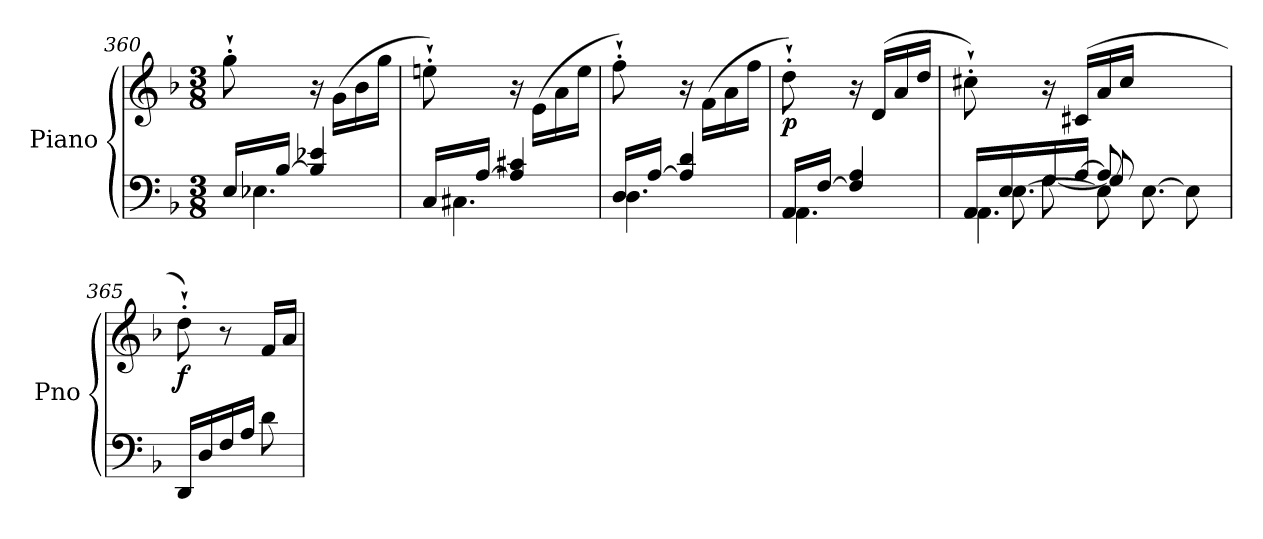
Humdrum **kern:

**kern	**kern	**dynam
*part1	*part1	*part1
*staff2	*staff1	*staff1/2
*I"Piano	*	*
*I'Pno	*	*
!!LO:PB:g=z
*clefF4	*clefG2	*
*k[b-]	*k[b-]	*
*M3/8	*M3/8	*
=360	=360	=360
*^	*	*
16E/LL	4.E-X\	8gg`'\	.
[16B-/JJ	.	.	.
4B-/] 4e-X/	.	16r	.
.	.	(16g\LL	.
.	.	16b-\	.
.	.	16gg\JJ	.
=361	=361	=361	=361
!	!	!	!LO:DY:b
16C/LL	4.C#X\	8een`'\)	other-dynamics
[16A/JJ	.	.	.
4A/] 4c#X/	.	16r	.
.	.	(16e\LL	.
.	.	16a\	.
.	.	16ee\JJ	.
=362	=362	=362	=362
16D/LL	4.D\	8ff`'\)	.
[16A/JJ	.	.	.
4A/] 4d/	.	16r	.
.	.	(16f\LL	.
.	.	16a\	.
.	.	16ff\JJ	.
=363	=363	=363	=363
!	!	!	!LO:DY:b
16AA/LL	4.AA\	8dd`'\)	p
[16F/JJ	.	.	.
4F/] 4A/	.	16r	.
!	!	!	!LO:DY:b
.	.	(>16d/LL	other-dynamics
.	.	16a/	.
.	.	16dd/JJ	.
!!LO:LB:g=z
=364	=364	=364	=364
*^	*^	*	*
16AA/LL	4.AA\	16ryy	8ryy	8cc#X`'\)	.
16E/	.	[8.E\	.	.	.
16G/	.	.	[8G\	16r	.
[16A/JJ	.	.	.	(>16c#X/LL	.
8A/]	.	8E\]	8G/]	16a/	.
.	.	.	.	16cc#/JJ	.
4ryy	[8.E\	4ryy	4ryy	4ryy	.
.	8E\]	.	.	.	.
16ryy	.	16ryy	16ryy	16ryy	.
!!LO:LB:g=z
=365	=365	=365	=365	=365	=365
!	!	!	!	!	!LO:DY:b
*v	*v	*v	*v	*	*
16DD/LL	8dd`'\)	f
16D/	.	.
16F/	8r	.
16A/JJ	.	.
8d\	16f/LL	.
.	16a/JJ	.
=	=	=
*-	*-	*-
